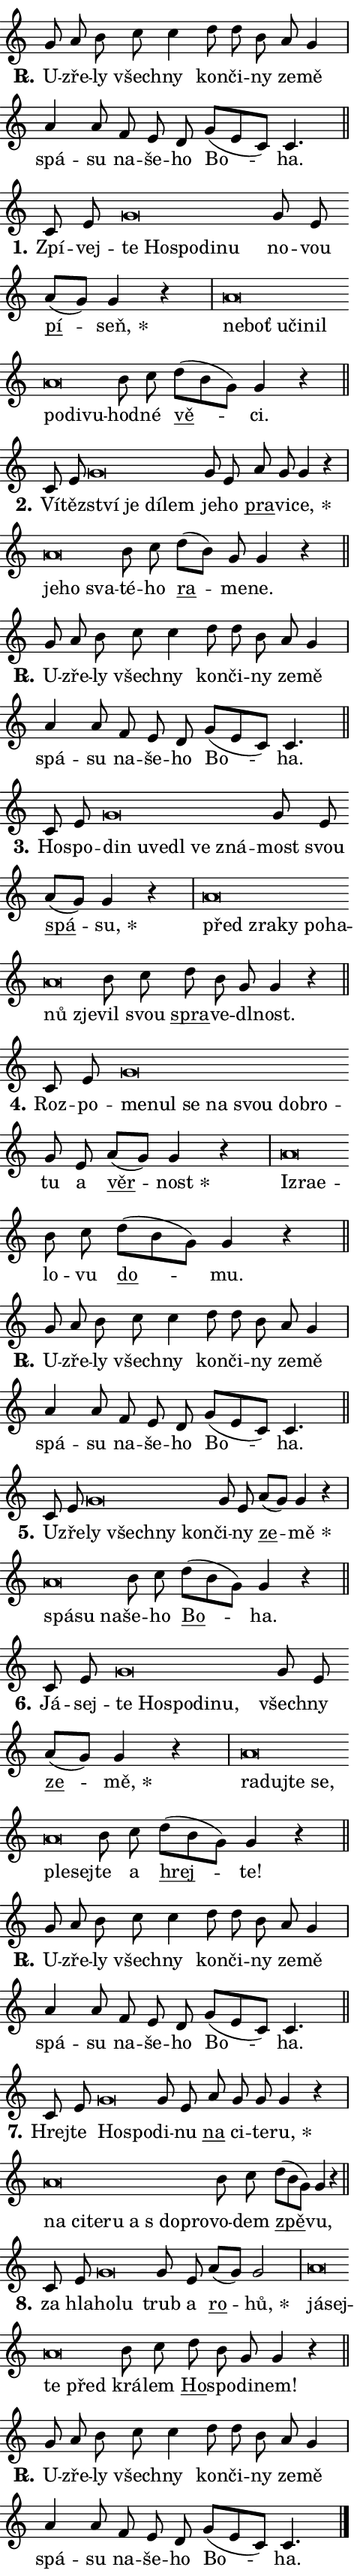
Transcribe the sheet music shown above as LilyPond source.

\version "2.24.0"
\header { tagline = "" }
\paper {
  indent = 0\cm
  top-margin = 0\cm
  right-margin = 0.13\cm % to fit lyric hyphens
  bottom-margin = 0\cm
  left-margin = 0\cm
  paper-width = 8\cm
  page-breaking = #ly:one-page-breaking
  system-system-spacing.basic-distance = #11
  score-system-spacing.basic-distance = #11
  ragged-last = ##f
}


%% Author: Thomas Morley
%% https://lists.gnu.org/archive/html/lilypond-user/2020-05/msg00002.html
#(define (line-position grob)
"Returns position of @var[grob} in current system:
   @code{'start}, if at first time-step
   @code{'end}, if at last time-step
   @code{'middle} otherwise
"
  (let* ((col (ly:item-get-column grob))
         (ln (ly:grob-object col 'left-neighbor))
         (rn (ly:grob-object col 'right-neighbor))
         (col-to-check-left (if (ly:grob? ln) ln col))
         (col-to-check-right (if (ly:grob? rn) rn col))
         (break-dir-left
           (and
             (ly:grob-property col-to-check-left 'non-musical #f)
             (ly:item-break-dir col-to-check-left)))
         (break-dir-right
           (and
             (ly:grob-property col-to-check-right 'non-musical #f)
             (ly:item-break-dir col-to-check-right))))
        (cond ((eqv? 1 break-dir-left) 'start)
              ((eqv? -1 break-dir-right) 'end)
              (else 'middle))))

#(define (tranparent-at-line-position vctor)
  (lambda (grob)
  "Relying on @code{line-position} select the relevant enry from @var{vctor}.
Used to determine transparency,"
    (case (line-position grob)
      ((end) (not (vector-ref vctor 0)))
      ((middle) (not (vector-ref vctor 1)))
      ((start) (not (vector-ref vctor 2))))))

noteHeadBreakVisibility =
#(define-music-function (break-visibility)(vector?)
"Makes @code{NoteHead}s transparent relying on @var{break-visibility}"
#{
  \override NoteHead.transparent =
    #(tranparent-at-line-position break-visibility)
#})

#(define delete-ledgers-for-transparent-note-heads
  (lambda (grob)
    "Reads whether a @code{NoteHead} is transparent.
If so this @code{NoteHead} is removed from @code{'note-heads} from
@var{grob}, which is supposed to be @code{LedgerLineSpanner}.
As a result ledgers are not printed for this @code{NoteHead}"
    (let* ((nhds-array (ly:grob-object grob 'note-heads))
           (nhds-list
             (if (ly:grob-array? nhds-array)
                 (ly:grob-array->list nhds-array)
                 '()))
           ;; Relies on the transparent-property being done before
           ;; Staff.LedgerLineSpanner.after-line-breaking is executed.
           ;; This is fragile ...
           (to-keep
             (remove
               (lambda (nhd)
                 (ly:grob-property nhd 'transparent #f))
               nhds-list)))
      ;; TODO find a better method to iterate over grob-arrays, similiar
      ;; to filter/remove etc for lists
      ;; For now rebuilt from scratch
      (set! (ly:grob-object grob 'note-heads)  '())
      (for-each
        (lambda (nhd)
          (ly:pointer-group-interface::add-grob grob 'note-heads nhd))
        to-keep))))

squashNotes = {
  \override NoteHead.X-extent = #'(-0.2 . 0.2)
  \override NoteHead.Y-extent = #'(-0.75 . 0)
  \override NoteHead.stencil =
    #(lambda (grob)
       (let ((pos (ly:grob-property grob 'staff-position)))
         (begin
           (if (< pos -7) (display "ERROR: Lower brevis then expected\n") (display ""))
           (if (<= pos -6) ly:text-interface::print ly:note-head::print))))
}
unSquashNotes = {
  \revert NoteHead.X-extent
  \revert NoteHead.Y-extent
  \revert NoteHead.stencil
}

hideNotes = \noteHeadBreakVisibility #begin-of-line-visible
unHideNotes = \noteHeadBreakVisibility #all-visible

% work-around for resetting accidentals
% https://lilypond.org/doc/v2.23/Documentation/notation/displaying-rhythms#unmetered-music
cadenzaMeasure = {
  \cadenzaOff
  \partial 1024 s1024
  \cadenzaOn
}

#(define-markup-command (accent layout props text) (markup?)
  "Underline accented syllable"
  (interpret-markup layout props
    #{\markup \override #'(offset . 4.3) \underline { #text }#}))

responsum = \markup \concat {
  "R" \hspace #-1.05 \path #0.1 #'((moveto 0 0.07) (lineto 0.9 0.8)) \hspace #0.05 "."
}

spaceSize = #0.6828661417322834 % exact space size for TeX Gyre Schola

\layout {
  \context {
    \Staff
    \remove "Time_signature_engraver"
    \override LedgerLineSpanner.after-line-breaking = #delete-ledgers-for-transparent-note-heads
  }
  \context {
    \Lyrics {
      \override LyricSpace.minimum-distance = \spaceSize
      \override LyricText.font-name = #"TeX Gyre Schola"
      \override LyricText.font-size = 1
      \override StanzaNumber.font-name = #"TeX Gyre Schola Bold"
      \override StanzaNumber.font-size = 1
    }
  }
  \context {
    \Score 
    \override NoteHead.text =
      #(lambda (grob) 
        (let ((pos (ly:grob-property grob 'staff-position)))
          #{\markup {
            \combine
              \halign #-0.55 \raise #(if (= pos -6) 0 0.5) \override #'(thickness . 2) \draw-line #'(3.2 . 0)
              \musicglyph "noteheads.sM1"
          }#}))
  }
}

% magnetic-lyrics.ily
%
%   written by
%     Jean Abou Samra <jean@abou-samra.fr>
%     Werner Lemberg <wl@gnu.org>
%
%   adapted by
%     Jiri Hon <jiri.hon@gmail.com>
%
% Version 2022-Apr-15

% https://www.mail-archive.com/lilypond-user@gnu.org/msg149350.html

#(define (Left_hyphen_pointer_engraver context)
   "Collect syllable-hyphen-syllable occurrences in lyrics and store
them in properties.  This engraver only looks to the left.  For
example, if the lyrics input is @code{foo -- bar}, it does the
following.

@itemize @bullet
@item
Set the @code{text} property of the @code{LyricHyphen} grob between
@q{foo} and @q{bar} to @code{foo}.

@item
Set the @code{left-hyphen} property of the @code{LyricText} grob with
text @q{foo} to the @code{LyricHyphen} grob between @q{foo} and
@q{bar}.
@end itemize

Use this auxiliary engraver in combination with the
@code{lyric-@/text::@/apply-@/magnetic-@/offset!} hook."
   (let ((hyphen #f)
         (text #f))
     (make-engraver
      (acknowledgers
       ((lyric-syllable-interface engraver grob source-engraver)
        (set! text grob)))
      (end-acknowledgers
       ((lyric-hyphen-interface engraver grob source-engraver)
        ;(when (not (grob::has-interface grob 'lyric-space-interface))
          (set! hyphen grob)));)
      ((stop-translation-timestep engraver)
       (when (and text hyphen)
         (ly:grob-set-object! text 'left-hyphen hyphen))
       (set! text #f)
       (set! hyphen #f)))))

#(define (lyric-text::apply-magnetic-offset! grob)
   "If the space between two syllables is less than the value in
property @code{LyricText@/.details@/.squash-threshold}, move the right
syllable to the left so that it gets concatenated with the left
syllable.

Use this function as a hook for
@code{LyricText@/.after-@/line-@/breaking} if the
@code{Left_@/hyphen_@/pointer_@/engraver} is active."
   (let ((hyphen (ly:grob-object grob 'left-hyphen #f)))
     (when hyphen
       (let ((left-text (ly:spanner-bound hyphen LEFT)))
         (when (grob::has-interface left-text 'lyric-syllable-interface)
           (let* ((common (ly:grob-common-refpoint grob left-text X))
                  (this-x-ext (ly:grob-extent grob common X))
                  (left-x-ext
                   (begin
                     ;; Trigger magnetism for left-text.
                     (ly:grob-property left-text 'after-line-breaking)
                     (ly:grob-extent left-text common X)))
                  ;; `delta` is the gap width between two syllables.
                  (delta (- (interval-start this-x-ext)
                            (interval-end left-x-ext)))
                  (details (ly:grob-property grob 'details))
                  (threshold (assoc-get 'squash-threshold details 0.2)))
             (when (< delta threshold)
               (let* (;; We have to manipulate the input text so that
                      ;; ligatures crossing syllable boundaries are not
                      ;; disabled.  For languages based on the Latin
                      ;; script this is essentially a beautification.
                      ;; However, for non-Western scripts it can be a
                      ;; necessity.
                      (lt (ly:grob-property left-text 'text))
                      (rt (ly:grob-property grob 'text))
                      (is-space (grob::has-interface hyphen 'lyric-space-interface))
                      (space (if is-space " " ""))
                      (extra-delta (if is-space spaceSize 0))
                      ;; Append new syllable.
                      (ltrt-space (if (and (string? lt) (string? rt))
                                (string-append lt space rt)
                                (make-concat-markup (list lt space rt))))
                      ;; Right-align `ltrt` to the right side.
                      (ltrt-space-markup (grob-interpret-markup
                               grob
                               (make-translate-markup
                                (cons (interval-length this-x-ext) 0)
                                (make-right-align-markup ltrt-space)))))
                 (begin
                   ;; Don't print `left-text`.
                   (ly:grob-set-property! left-text 'stencil #f)
                   ;; Set text and stencil (which holds all collected
                   ;; syllables so far) and shift it to the left.
                   (ly:grob-set-property! grob 'text ltrt-space)
                   (ly:grob-set-property! grob 'stencil ltrt-space-markup)
                   (ly:grob-translate-axis! grob (- (- delta extra-delta)) X))))))))))


#(define (lyric-hyphen::displace-bounds-first grob)
   ;; Make very sure this callback isn't triggered too early.
   (let ((left (ly:spanner-bound grob LEFT))
         (right (ly:spanner-bound grob RIGHT)))
     (ly:grob-property left 'after-line-breaking)
     (ly:grob-property right 'after-line-breaking)
     (ly:lyric-hyphen::print grob)))

squashThreshold = #0.4

\layout {
  \context {
    \Lyrics
    \consists #Left_hyphen_pointer_engraver
    \override LyricText.after-line-breaking =
      #lyric-text::apply-magnetic-offset!
    \override LyricHyphen.stencil = #lyric-hyphen::displace-bounds-first
    \override LyricText.details.squash-threshold = \squashThreshold
    \override LyricHyphen.minimum-distance = 0
    \override LyricHyphen.minimum-length = \squashThreshold
  }
}

squashText = \override LyricText.details.squash-threshold = 9999
unSquashText = \override LyricText.details.squash-threshold = \squashThreshold

leftText = \override LyricText.self-alignment-X = #LEFT
unLeftText = \revert LyricText.self-alignment-X

starOffset = #(lambda (grob) 
                (let ((x_offset (ly:self-alignment-interface::aligned-on-x-parent grob)))
                  (if (= x_offset 0) 0 (+ x_offset 1.2))))

star = #(define-music-function (syllable)(string?)
"Append star separator at the end of a syllable"
#{
  \once \override LyricText.X-offset = #starOffset
  \lyricmode { \markup {
    #syllable
    \override #'((font-name . "TeX Gyre Schola Bold")) \hspace #0.2 \lower #0.65 \larger "*"
  } }
#})

starAccent = #(define-music-function (syllable)(string?)
"Append star separator at the end of a syllable and make accent"
#{
  \once \override LyricText.X-offset = #starOffset
  \lyricmode { \markup {
    \accent #syllable
    \override #'((font-name . "TeX Gyre Schola Bold")) \hspace #0.2 \lower #0.65 \larger "*"
  } }
#})

breath = #(define-music-function (syllable)(string?)
"Append breathing indicator at the end of a syllable"
#{
  \lyricmode { \markup { #syllable "+" } }
#})

optionalBreath = #(define-music-function (syllable)(string?)
"Append optional breathing indicator at the end of a syllable"
#{
  \lyricmode { \markup { #syllable "(+)" } }
#})


\score {
    <<
        \new Voice = "melody" { \cadenzaOn \key c \major \relative { g'8 a b c c4 \bar "" d8 d b \bar "" a g4 \cadenzaMeasure \bar "|" a a8 \bar "" f e d \bar "" g[( e c)] c4. \cadenzaMeasure \bar "||" \break } }
        \new Lyrics \lyricsto "melody" { \lyricmode { \set stanza = \responsum
U -- zře -- ly všech -- ny kon -- či -- ny ze -- mě spá -- su na -- še -- ho Bo -- ha. } }
    >>
    \layout {}
}

\score {
    <<
        \new Voice = "melody" { \cadenzaOn \key c \major \relative { c'8 e \bar "" \squashNotes g\breve*1/16 \hideNotes \breve*1/16 \bar "" \breve*1/16 \bar "" \breve*1/16 \breve*1/16 \bar "" \unHideNotes \unSquashNotes g8 e \bar "" a[( g)] g4 r \cadenzaMeasure \bar "|" \squashNotes a\breve*1/16 \hideNotes \breve*1/16 \bar "" \breve*1/16 \bar "" \breve*1/16 \bar "" \breve*1/16 \bar "" \breve*1/16 \bar "" \breve*1/16 \breve*1/16 \bar "" \unHideNotes \unSquashNotes b8 c \bar "" d[( b g)] g4 r \cadenzaMeasure \bar "||" \break } }
        \new Lyrics \lyricsto "melody" { \lyricmode { \set stanza = "1."
Zpí -- vej -- \leftText te \squashText Ho -- spo -- di -- nu \unLeftText \unSquashText no -- vou \markup \accent pí -- \star seň, \leftText ne -- \squashText boť u -- či -- nil po -- di -- vu -- \unLeftText \unSquashText hod -- né \markup \accent vě -- ci. } }
    >>
    \layout {}
}

\score {
    <<
        \new Voice = "melody" { \cadenzaOn \key c \major \relative { c'8 e \bar "" \squashNotes g\breve*1/16 \hideNotes \breve*1/16 \bar "" \breve*1/16 \breve*1/16 \bar "" \unHideNotes \unSquashNotes g8 e \bar "" a g g4 r \cadenzaMeasure \bar "|" \squashNotes a\breve*1/16 \hideNotes \breve*1/16 \breve*1/16 \bar "" \unHideNotes \unSquashNotes b8 c \bar "" d[( b)] g g4 r \cadenzaMeasure \bar "||" \break } }
        \new Lyrics \lyricsto "melody" { \lyricmode { \set stanza = "2."
Ví -- těz -- \leftText ství \squashText je dí -- lem \unLeftText \unSquashText je -- ho \markup \accent pra -- vi -- \star ce, \leftText je -- \squashText ho sva -- \unLeftText \unSquashText té -- ho \markup \accent ra -- me -- ne. } }
    >>
    \layout {}
}

\score {
    <<
        \new Voice = "melody" { \cadenzaOn \key c \major \relative { g'8 a b c c4 \bar "" d8 d b \bar "" a g4 \cadenzaMeasure \bar "|" a a8 \bar "" f e d \bar "" g[( e c)] c4. \cadenzaMeasure \bar "||" \break } }
        \new Lyrics \lyricsto "melody" { \lyricmode { \set stanza = \responsum
U -- zře -- ly všech -- ny kon -- či -- ny ze -- mě spá -- su na -- še -- ho Bo -- ha. } }
    >>
    \layout {}
}

\score {
    <<
        \new Voice = "melody" { \cadenzaOn \key c \major \relative { c'8 e \bar "" \squashNotes g\breve*1/16 \hideNotes \breve*1/16 \bar "" \breve*1/16 \bar "" \breve*1/16 \bar "" \breve*1/16 \breve*1/16 \bar "" \unHideNotes \unSquashNotes g8 e \bar "" a[( g)] g4 r \cadenzaMeasure \bar "|" \squashNotes a\breve*1/16 \hideNotes \breve*1/16 \bar "" \breve*1/16 \bar "" \breve*1/16 \bar "" \breve*1/16 \bar "" \breve*1/16 \breve*1/16 \bar "" \unHideNotes \unSquashNotes b8 c \bar "" d b g g4 r \cadenzaMeasure \bar "||" \break } }
        \new Lyrics \lyricsto "melody" { \lyricmode { \set stanza = "3."
Ho -- spo -- \leftText din \squashText u -- ve -- dl ve zná -- \unLeftText \unSquashText most svou \markup \accent spá -- \star su, \leftText před \squashText zra -- ky po -- ha -- nů zje -- \unLeftText \unSquashText vil svou \markup \accent spra -- ve -- dl -- nost. } }
    >>
    \layout {}
}

\score {
    <<
        \new Voice = "melody" { \cadenzaOn \key c \major \relative { c'8 e \bar "" \squashNotes g\breve*1/16 \hideNotes \breve*1/16 \bar "" \breve*1/16 \bar "" \breve*1/16 \bar "" \breve*1/16 \bar "" \breve*1/16 \breve*1/16 \bar "" \unHideNotes \unSquashNotes g8 e \bar "" a[( g)] g4 r \cadenzaMeasure \bar "|" \squashNotes a\breve*1/16 \hideNotes \breve*1/16 \breve*1/16 \bar "" \unHideNotes \unSquashNotes b8 c \bar "" d[( b g)] g4 r \cadenzaMeasure \bar "||" \break } }
        \new Lyrics \lyricsto "melody" { \lyricmode { \set stanza = "4."
Roz -- po -- \leftText me -- \squashText nul se na svou dob -- ro -- \unLeftText \unSquashText tu a \markup \accent věr -- \star nost \leftText Iz -- \squashText ra -- e -- \unLeftText \unSquashText lo -- vu \markup \accent do -- mu. } }
    >>
    \layout {}
}

\score {
    <<
        \new Voice = "melody" { \cadenzaOn \key c \major \relative { g'8 a b c c4 \bar "" d8 d b \bar "" a g4 \cadenzaMeasure \bar "|" a a8 \bar "" f e d \bar "" g[( e c)] c4. \cadenzaMeasure \bar "||" \break } }
        \new Lyrics \lyricsto "melody" { \lyricmode { \set stanza = \responsum
U -- zře -- ly všech -- ny kon -- či -- ny ze -- mě spá -- su na -- še -- ho Bo -- ha. } }
    >>
    \layout {}
}

\score {
    <<
        \new Voice = "melody" { \cadenzaOn \key c \major \relative { c'8 e \bar "" \squashNotes g\breve*1/16 \hideNotes \breve*1/16 \bar "" \breve*1/16 \breve*1/16 \bar "" \unHideNotes \unSquashNotes g8 e \bar "" a[( g)] g4 r \cadenzaMeasure \bar "|" \squashNotes a\breve*1/16 \hideNotes \breve*1/16 \breve*1/16 \bar "" \unHideNotes \unSquashNotes b8 c \bar "" d[( b g)] g4 r \cadenzaMeasure \bar "||" \break } }
        \new Lyrics \lyricsto "melody" { \lyricmode { \set stanza = "5."
U -- zře -- \leftText ly \squashText všech -- ny kon -- \unLeftText \unSquashText či -- ny \markup \accent ze -- \star mě \leftText spá -- \squashText su na -- \unLeftText \unSquashText še -- ho \markup \accent Bo -- ha. } }
    >>
    \layout {}
}

\score {
    <<
        \new Voice = "melody" { \cadenzaOn \key c \major \relative { c'8 e \bar "" \squashNotes g\breve*1/16 \hideNotes \breve*1/16 \bar "" \breve*1/16 \bar "" \breve*1/16 \breve*1/16 \bar "" \unHideNotes \unSquashNotes g8 e \bar "" a[( g)] g4 r \cadenzaMeasure \bar "|" \squashNotes a\breve*1/16 \hideNotes \breve*1/16 \bar "" \breve*1/16 \bar "" \breve*1/16 \bar "" \breve*1/16 \breve*1/16 \bar "" \unHideNotes \unSquashNotes b8 c \bar "" d[( b g)] g4 r \cadenzaMeasure \bar "||" \break } }
        \new Lyrics \lyricsto "melody" { \lyricmode { \set stanza = "6."
Já -- sej -- \leftText te \squashText Ho -- spo -- di -- nu, \unLeftText \unSquashText všech -- ny \markup \accent ze -- \star mě, \leftText ra -- \squashText duj -- te se, ple -- sej -- \unLeftText \unSquashText te a \markup \accent hrej -- te! } }
    >>
    \layout {}
}

\score {
    <<
        \new Voice = "melody" { \cadenzaOn \key c \major \relative { g'8 a b c c4 \bar "" d8 d b \bar "" a g4 \cadenzaMeasure \bar "|" a a8 \bar "" f e d \bar "" g[( e c)] c4. \cadenzaMeasure \bar "||" \break } }
        \new Lyrics \lyricsto "melody" { \lyricmode { \set stanza = \responsum
U -- zře -- ly všech -- ny kon -- či -- ny ze -- mě spá -- su na -- še -- ho Bo -- ha. } }
    >>
    \layout {}
}

\score {
    <<
        \new Voice = "melody" { \cadenzaOn \key c \major \relative { c'8 e \bar "" \squashNotes g\breve*1/16 \hideNotes \breve*1/16 \bar "" \unHideNotes \unSquashNotes g8 e \bar "" a g g g4 r \cadenzaMeasure \bar "|" \squashNotes a\breve*1/16 \hideNotes \breve*1/16 \bar "" \breve*1/16 \bar "" \breve*1/16 \bar "" \breve*1/16 \bar "" \breve*1/16 \breve*1/16 \bar "" \unHideNotes \unSquashNotes b8 c \bar "" d[( b g)] g4 r \cadenzaMeasure \bar "||" \break } }
        \new Lyrics \lyricsto "melody" { \lyricmode { \set stanza = "7."
Hrej -- te \leftText Ho -- \squashText spo -- \unLeftText \unSquashText di -- nu \markup \accent na ci -- te -- \star ru, \leftText na \squashText ci -- te -- ru a "s do" -- pro -- \unLeftText \unSquashText vo -- dem \markup \accent zpě -- vu, } }
    >>
    \layout {}
}

\score {
    <<
        \new Voice = "melody" { \cadenzaOn \key c \major \relative { c'8 e \bar "" \squashNotes g\breve*1/16 \hideNotes \breve*1/16 \bar "" \unHideNotes \unSquashNotes g8 e \bar "" a[( g)] g2 \cadenzaMeasure \bar "|" \squashNotes a\breve*1/16 \hideNotes \breve*1/16 \bar "" \breve*1/16 \breve*1/16 \bar "" \unHideNotes \unSquashNotes b8 c \bar "" d b g g4 r \cadenzaMeasure \bar "||" \break } }
        \new Lyrics \lyricsto "melody" { \lyricmode { \set stanza = "8."
za hla -- \leftText ho -- \squashText lu \unLeftText \unSquashText trub a \markup \accent ro -- \star hů, \leftText já -- \squashText sej -- te před \unLeftText \unSquashText krá -- lem \markup \accent Ho -- spo -- di -- nem! } }
    >>
    \layout {}
}

\score {
    <<
        \new Voice = "melody" { \cadenzaOn \key c \major \relative { g'8 a b c c4 \bar "" d8 d b \bar "" a g4 \cadenzaMeasure \bar "|" a a8 \bar "" f e d \bar "" g[( e c)] c4. \cadenzaMeasure \bar "||" \break } \bar "|." }
        \new Lyrics \lyricsto "melody" { \lyricmode { \set stanza = \responsum
U -- zře -- ly všech -- ny kon -- či -- ny ze -- mě spá -- su na -- še -- ho Bo -- ha. } }
    >>
    \layout {}
}
